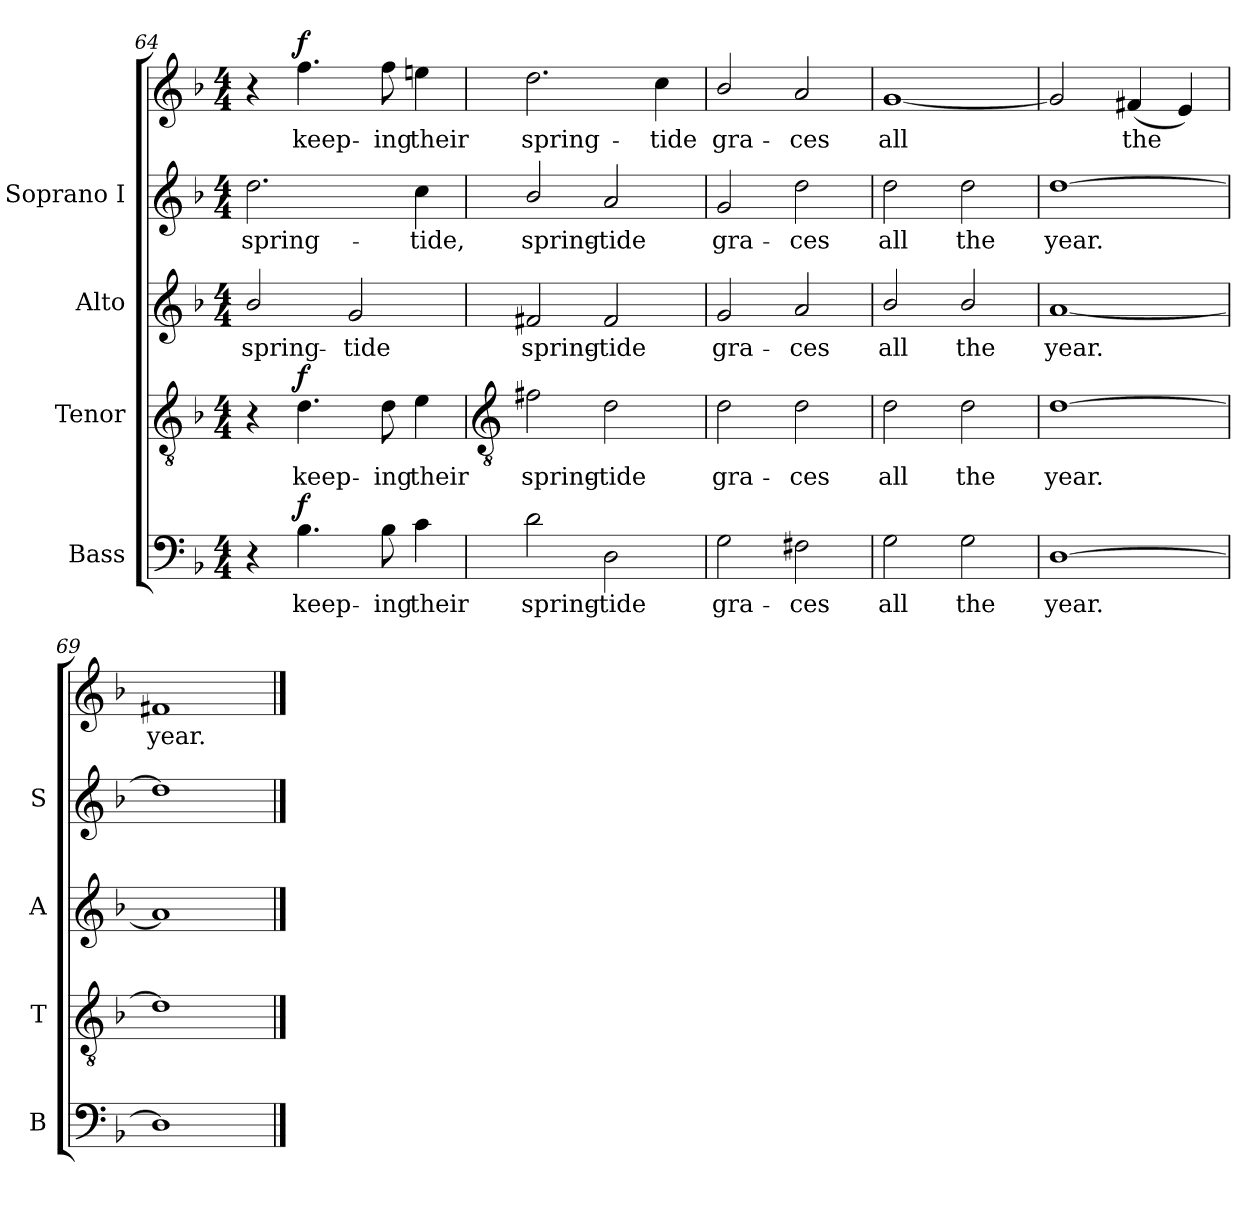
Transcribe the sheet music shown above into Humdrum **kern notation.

**kern	**text	**dynam	**kern	**text	**dynam	**kern	**text	**kern	**text	**kern	**text	**dynam
*part4	*part4	*part4	*part3	*part3	*part3	*part2	*part2	*part1	*part1	*part1	*part1	*part1
*staff5	*staff5	*staff5	*staff4	*staff4	*staff4	*staff3	*staff3	*staff2	*staff2	*staff1	*staff1	*staff1/2
*I"Bass	*	*	*I"Tenor	*	*	*I"Alto	*	*I"Soprano I	*	*	*	*
*I'B	*	*	*I'T	*	*	*I'A	*	*I'S	*	*	*	*
*clefF4	*	*	*clefGv2	*	*	*clefG2	*	*clefG2	*	*clefG2	*	*
*k[b-]	*	*	*k[b-]	*	*	*k[b-]	*	*k[b-]	*	*k[b-]	*	*
*F:	*	*	*F:	*	*	*F:	*	*F:	*	*F:	*	*
*M4/4	*	*	*M4/4	*	*	*M4/4	*	*M4/4	*	*M4/4	*	*
=64	=64	=64	=64	=64	=64	=64	=64	=64	=64	=64	=64	=64
!	!	!	!	!	!	!	!LO:LY:b	!	!LO:LY:b	!	!	!
4r	.	.	4r	.	.	2b-/	spring-	2.dd	spring-	4r	.	.
!	!LO:LY:b	!LO:DY:b	!	!LO:LY:b	!LO:DY:b	!	!	!	!	!	!LO:LY:b	!LO:DY:b
4.B-	keep-	f	4.d	keep-	f	.	.	.	.	4.ff	keep-	f
!	!	!	!	!	!	!	!LO:LY:b	!	!	!	!	!
.	.	.	.	.	.	2g	-tide	.	.	.	.	.
!	!LO:LY:b	!	!	!LO:LY:b	!	!	!	!	!	!	!LO:LY:b	!
8B-	-ing	.	8d	-ing	.	.	.	.	.	8ff	-ing	.
!	!LO:LY:b	!	!	!LO:LY:b	!	!	!	!	!LO:LY:b	!	!LO:LY:b	!
4c	their	.	4e	their	.	.	.	4cc	-tide,	4een	their	.
!!LO:LB:g=z
=65	=65	=65	=65	=65	=65	=65	=65	=65	=65	=65	=65	=65
*	*	*	*clefGv2	*	*	*	*	*	*	*	*	*
!	!LO:LY:b	!	!	!LO:LY:b	!	!	!LO:LY:b	!	!LO:LY:b	!	!LO:LY:b	!
2d	spring-	.	2f#X	spring-	.	2f#X	spring-	2b-/	spring-	2.dd	spring-	.
!	!LO:LY:b	!	!	!LO:LY:b	!	!	!LO:LY:b	!	!LO:LY:b	!	!	!
2D	-tide	.	2d	-tide	.	2f#	-tide	2a	-tide	.	.	.
!	!	!	!	!	!	!	!	!	!	!	!LO:LY:b	!
.	.	.	.	.	.	.	.	.	.	4cc	-tide	.
=66	=66	=66	=66	=66	=66	=66	=66	=66	=66	=66	=66	=66
!	!LO:LY:b	!	!	!LO:LY:b	!	!	!LO:LY:b	!	!LO:LY:b	!	!LO:LY:b	!
2G	gra-	.	2d	gra-	.	2g	gra-	2g	gra-	2b-/	gra-	.
!	!LO:LY:b	!	!	!LO:LY:b	!	!	!LO:LY:b	!	!LO:LY:b	!	!LO:LY:b	!
2F#X	-ces	.	2d	-ces	.	2a	-ces	2dd	-ces	2a	-ces	.
=67	=67	=67	=67	=67	=67	=67	=67	=67	=67	=67	=67	=67
!	!LO:LY:b	!	!	!LO:LY:b	!	!	!LO:LY:b	!	!LO:LY:b	!	!LO:LY:b	!
2G	all	.	2d	all	.	2b-/	all	2dd	all	[1g	all	.
!	!LO:LY:b	!	!	!LO:LY:b	!	!	!LO:LY:b	!	!LO:LY:b	!	!	!
2G	the	.	2d	the	.	2b-/	the	2dd	the	.	.	.
=68	=68	=68	=68	=68	=68	=68	=68	=68	=68	=68	=68	=68
!	!LO:LY:b	!	!	!LO:LY:b	!	!	!LO:LY:b	!	!LO:LY:b	!	!	!
[1D	year.	.	[1d	year.	.	[1a	year.	[1dd	year.	2g]	.	.
!	!	!	!	!	!	!	!	!	!	!	!LO:LY:b	!
.	.	.	.	.	.	.	.	.	.	(<4f#X	the	.
.	.	.	.	.	.	.	.	.	.	4e)	.	.
=69	=69	=69	=69	=69	=69	=69	=69	=69	=69	=69	=69	=69
!	!	!	!	!	!	!	!	!	!	!	!LO:LY:b	!
1D]	.	.	1d]	.	.	1a]	.	1dd]	.	1f#X	year.	.
==	==	==	==	==	==	==	==	==	==	==	==	==
*-	*-	*-	*-	*-	*-	*-	*-	*-	*-	*-	*-	*-
